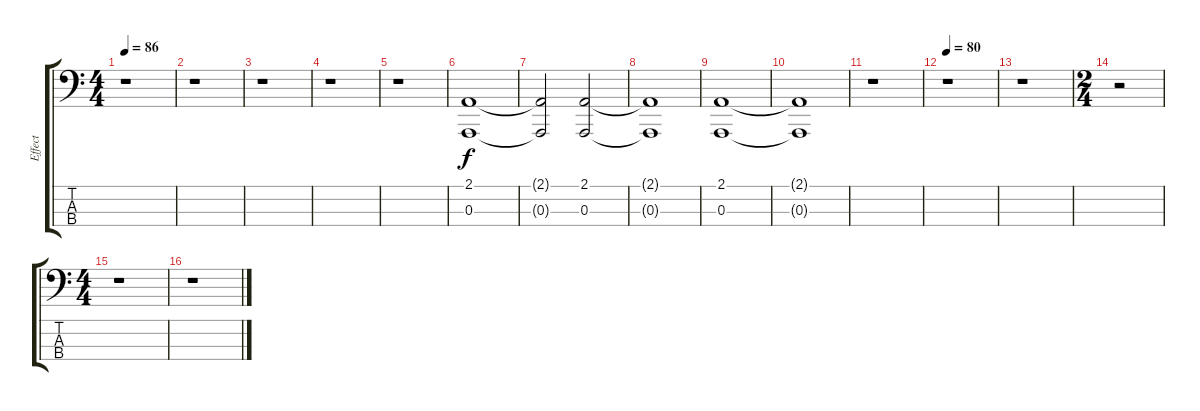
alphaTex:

\track ("Effect" "Effect") {instrument seashore}
\staff {score tabs}
\tuning (G2 D2 A1 E1) {hide}
\ts (4 4)
\tempo 86
\clef f4
\ks c
r.1{dy f} |
r.1 |
r.1 |
r.1 |
r.1 |
(2.1 0.3).1 |
(2.1{t} 0.3{t}).2 (2.1 0.3).2 |
(2.1{t} 0.3{t}).1 |
(2.1 0.3).1 |
(2.1{t} 0.3{t}).1 |
r.1 |
\tempo 80
r.1 |
r.1 |
\ts (2 4)
r.2 |
\ts (4 4)
r.1 |
r.1
